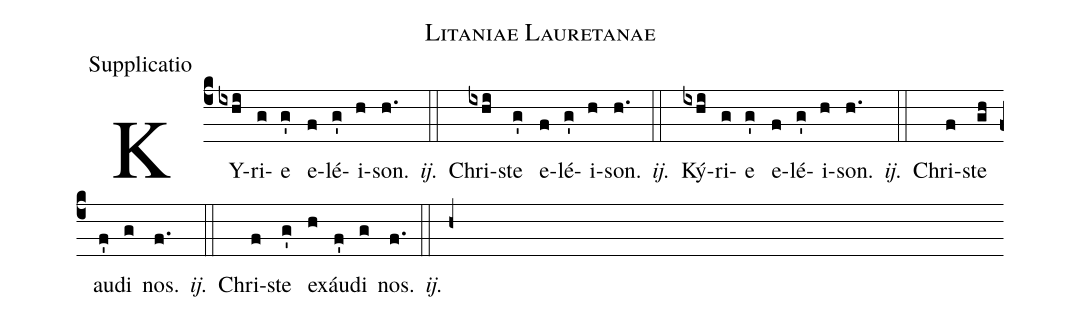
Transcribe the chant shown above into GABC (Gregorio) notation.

name:Litaniae Lauretanae;
office-part:Supplicatio;
%%
(c4) KY(ixhi)ri(g)e(g') e(f)lé(g')i(h)son.(h.) <i>ij.</i>(::) Chri(ixhi)ste(g') e(f)lé(g')i(h)son.(h.) <i>ij.</i>(::) Ký(ixhi)ri(g)e(g') e(f)lé(g')i(h)son.(h.) <i>ij.</i>(::) Chri(f)ste(gh) au(f')di(g) nos.(f.) <i>ij.</i>(::) Chri(f)ste(g') ex(h)áu(f')di(g) nos.(f.) <i>ij.</i>(::) (h+)
